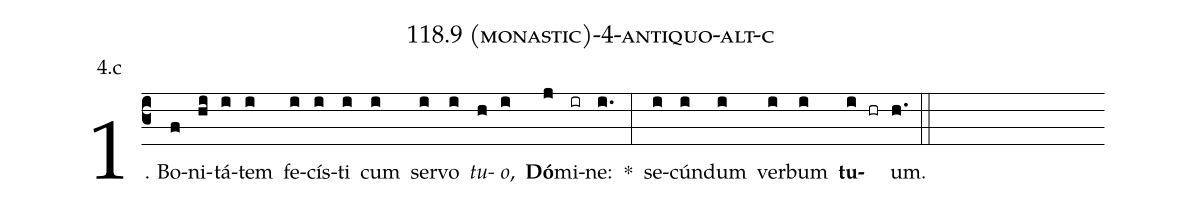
name: 118.9 (monastic)-4-antiquo-alt-c;
annotation: 4.c;
%%
(c3)1. Bo(f)ni(hi)tá(i)tem(i) fe(i)cís(i)ti(i) cum(i) ser(i)vo(i) <i>tu</i>(h)<i>o</i>,(i) <b>Dó</b>(j)mi(ir)ne:(i.) *(:) se(i)cún(i)dum(i) ver(i)bum(i) <b>tu</b>(i hr)um.(h.) (::)
